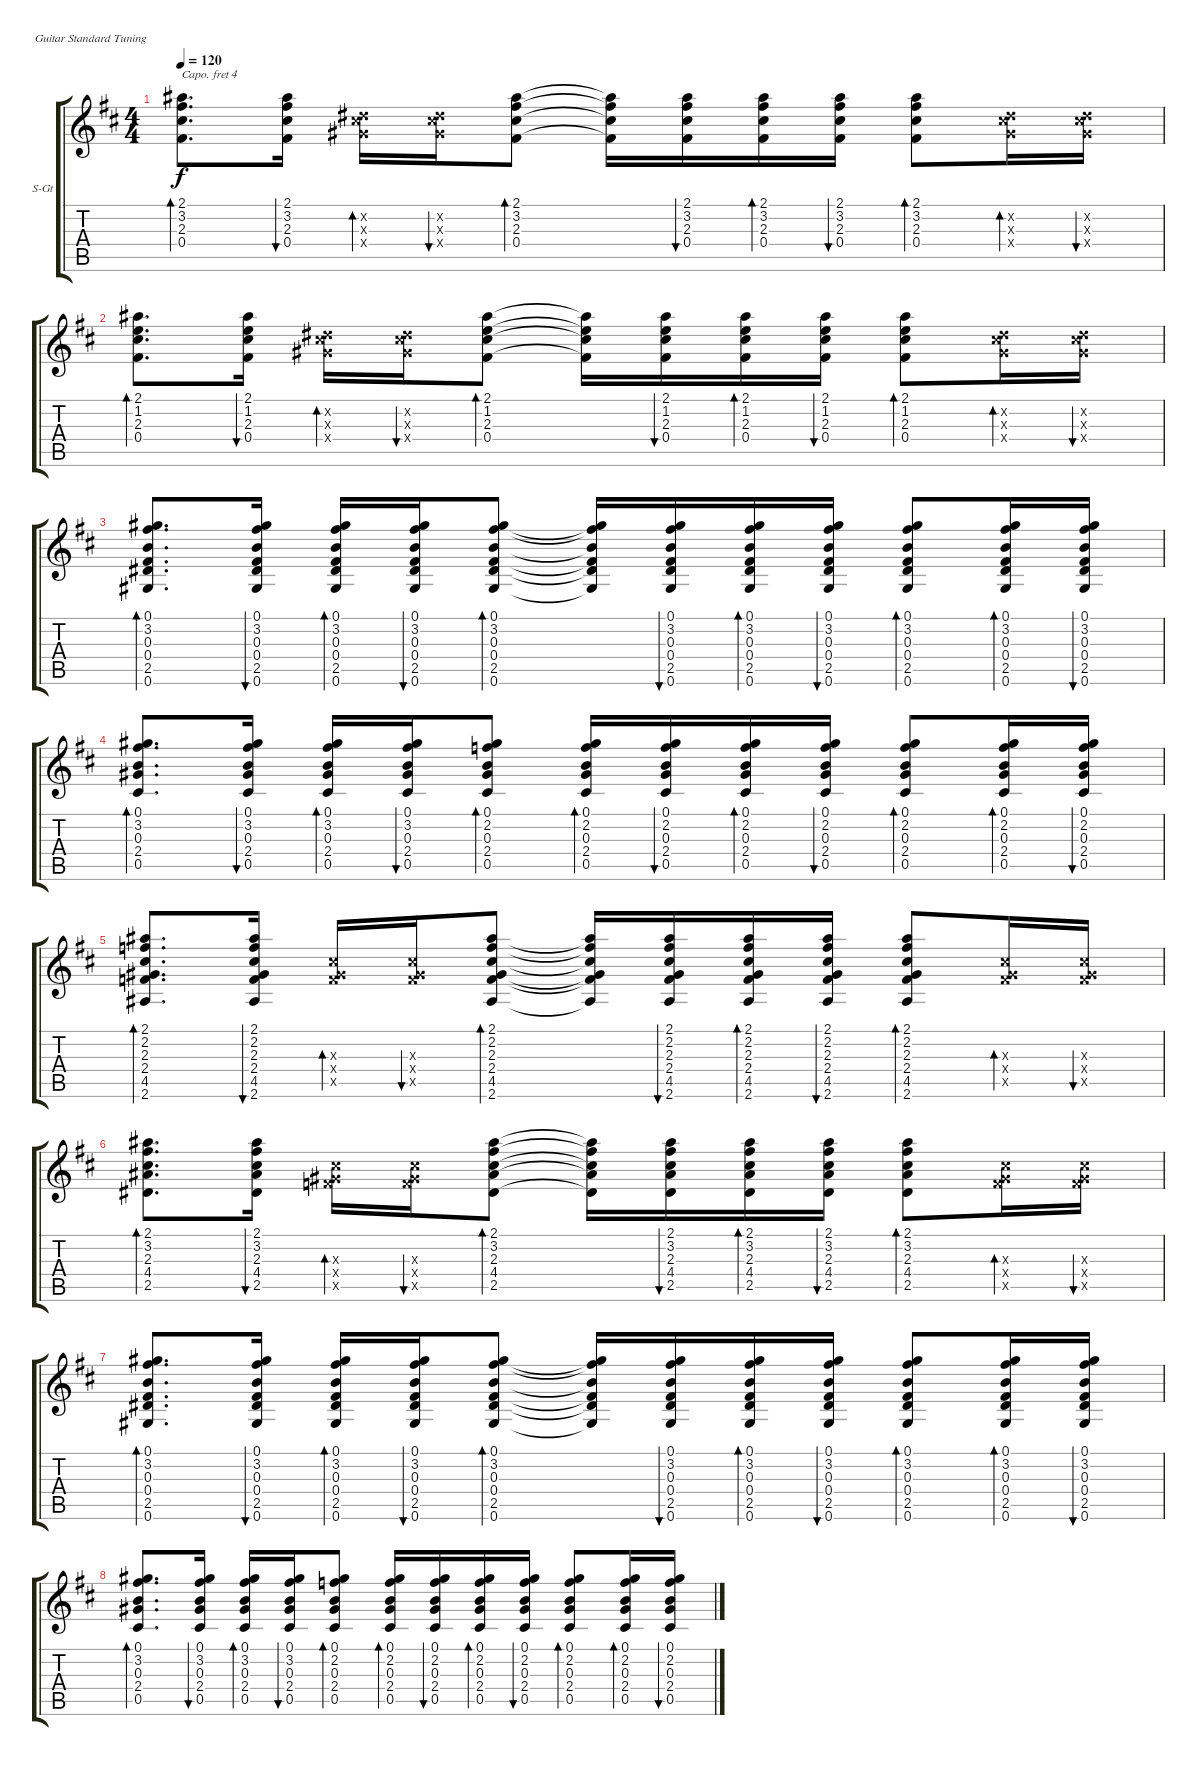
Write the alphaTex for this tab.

\bracketExtendMode groupsimilarinstruments
\firstSystemTrackNameOrientation horizontal
\otherSystemsTrackNameOrientation horizontal
\track ("涛哥" "S-Gt") {instrument acousticguitarsteel}
\staff {score tabs}
\capo 4
\tuning (E4 B3 G3 D3 A2 E2)
\ts (4 4)
\tempo 120
\clef g2
\ks d
(2.1 3.2 2.3 0.4).8{d bd 30 dy f} (2.1 3.2 2.3 0.4).16{bu 30} (0.2{x} 2.3{x} 2.4{x}).16{bd 30} (0.2{x} 2.3{x} 2.4{x}).16{bu 30} (2.1 3.2 2.3 0.4).8{bd 30} (2.1{t} 3.2{t} 2.3{t} 0.4{t}).16 (2.1 3.2 2.3 0.4).16{bu 30} (2.1 3.2 2.3 0.4).16{bd 30} (2.1 3.2 2.3 0.4).16{bu 30} (2.1 3.2 2.3 0.4).8{bd 30} (0.2{x} 2.3{x} 2.4{x}).16{bd 30} (0.2{x} 2.3{x} 2.4{x}).16{bu 30} |
(2.1 1.2 2.3 0.4).8{d bd 30} (2.1 1.2 2.3 0.4).16{bu 30} (0.2{x} 2.3{x} 2.4{x}).16{bd 30} (0.2{x} 2.3{x} 2.4{x}).16{bu 30} (2.1 1.2 2.3 0.4).8{bd 30} (2.1{t} 1.2{t} 2.3{t} 0.4{t}).16 (2.1 1.2 2.3 0.4).16{bu 30} (2.1 1.2 2.3 0.4).16{bd 30} (2.1 1.2 2.3 0.4).16{bu 30} (2.1 1.2 2.3 0.4).8{bd 30} (0.2{x} 2.3{x} 2.4{x}).16{bd 30} (0.2{x} 2.3{x} 2.4{x}).16{bu 30} |
(0.1 3.2 0.3 0.4 2.5 0.6).8{d bd 30} (0.1 3.2 0.3 0.4 2.5 0.6).16{bu 30} (0.1 3.2 0.3 0.4 2.5 0.6).16{bd 30} (0.1 3.2 0.3 0.4 2.5 0.6).16{bu 30} (0.1 3.2 0.3 0.4 2.5 0.6).8{bd 30} (0.1{t} 3.2{t} 0.3{t} 0.4{t} 2.5{t} 0.6{t}).16 (0.1 3.2 0.3 0.4 2.5 0.6).16{bu 30} (0.1 3.2 0.3 0.4 2.5 0.6).16{bd 30} (0.1 3.2 0.3 0.4 2.5 0.6).16{bu 30} (0.1 3.2 0.3 0.4 2.5 0.6).8{bd 30} (0.1 3.2 0.3 0.4 2.5 0.6).16{bd 30} (0.1 3.2 0.3 0.4 2.5 0.6).16{bu 30} |
(0.1 3.2 0.3 2.4 0.5).8{d bd 30} (0.1 3.2 0.3 2.4 0.5).16{bu 30} (0.1 3.2 0.3 2.4 0.5).16{bd 30} (0.1 3.2 0.3 2.4 0.5).16{bu 30} (0.1 2.2 0.3 2.4 0.5).8{bd 30} (0.1 2.2 0.3 2.4 0.5).16{bd 30} (0.1 2.2 0.3 2.4 0.5).16{bu 30} (0.1 2.2 0.3 2.4 0.5).16{bd 30} (0.1 2.2 0.3 2.4 0.5).16{bu 30} (0.1 2.2 0.3 2.4 0.5).8{bd 30} (0.1 2.2 0.3 2.4 0.5).16{bd 30} (0.1 2.2 0.3 2.4 0.5).16{bu 30} |
(2.1 2.2 2.3 2.4 4.5 2.6).8{d bd 30} (2.1 2.2 2.3 2.4 4.5 2.6).16{bu 30} (2.3{x} 2.4{x} 4.5{x}).16{bd 30} (2.3{x} 2.4{x} 4.5{x}).16{bu 30} (2.1 2.2 2.3 2.4 4.5 2.6).8{bd 30} (2.1{t} 2.2{t} 2.3{t} 2.4{t} 4.5{t} 2.6{t}).16 (2.1 2.2 2.3 2.4 4.5 2.6).16{bu 30} (2.1 2.2 2.3 2.4 4.5 2.6).16{bd 30} (2.1 2.2 2.3 2.4 4.5 2.6).16{bu 30} (2.1 2.2 2.3 2.4 4.5 2.6).8{bd 30} (2.3{x} 2.4{x} 4.5{x}).16{bd 30} (2.3{x} 2.4{x} 4.5{x}).16{bu 30} |
(2.1 3.2 2.3 4.4 2.5).8{d bd 30} (2.1 3.2 2.3 4.4 2.5).16{bu 30} (2.3{x} 2.4{x} 4.5{x}).16{bd 30} (2.3{x} 2.4{x} 4.5{x}).16{bu 30} (2.1 3.2 2.3 4.4 2.5).8{bd 30} (2.1{t} 3.2{t} 2.3{t} 4.4{t} 2.5{t}).16 (2.1 3.2 2.3 4.4 2.5).16{bu 30} (2.1 3.2 2.3 4.4 2.5).16{bd 30} (2.1 3.2 2.3 4.4 2.5).16{bu 30} (2.1 3.2 2.3 4.4 2.5).8{bd 30} (2.3{x} 2.4{x} 4.5{x}).16{bd 30} (2.3{x} 2.4{x} 4.5{x}).16{bu 30} |
(0.1 3.2 0.3 0.4 2.5 0.6).8{d bd 30} (0.1 3.2 0.3 0.4 2.5 0.6).16{bu 30} (0.1 3.2 0.3 0.4 2.5 0.6).16{bd 30} (0.1 3.2 0.3 0.4 2.5 0.6).16{bu 30} (0.1 3.2 0.3 0.4 2.5 0.6).8{bd 30} (0.1{t} 3.2{t} 0.3{t} 0.4{t} 2.5{t} 0.6{t}).16 (0.1 3.2 0.3 0.4 2.5 0.6).16{bu 30} (0.1 3.2 0.3 0.4 2.5 0.6).16{bd 30} (0.1 3.2 0.3 0.4 2.5 0.6).16{bu 30} (0.1 3.2 0.3 0.4 2.5 0.6).8{bd 30} (0.1 3.2 0.3 0.4 2.5 0.6).16{bd 30} (0.1 3.2 0.3 0.4 2.5 0.6).16{bu 30} |
(0.1 3.2 0.3 2.4 0.5).8{d bd 30} (0.1 3.2 0.3 2.4 0.5).16{bu 30} (0.1 3.2 0.3 2.4 0.5).16{bd 30} (0.1 3.2 0.3 2.4 0.5).16{bu 30} (0.1 2.2 0.3 2.4 0.5).8{bd 30} (0.1 2.2 0.3 2.4 0.5).16{bd 30} (0.1 2.2 0.3 2.4 0.5).16{bu 30} (0.1 2.2 0.3 2.4 0.5).16{bd 30} (0.1 2.2 0.3 2.4 0.5).16{bu 30} (0.1 2.2 0.3 2.4 0.5).8{bd 30} (0.1 2.2 0.3 2.4 0.5).16{bd 30} (0.1 2.2 0.3 2.4 0.5).16{bu 30}
